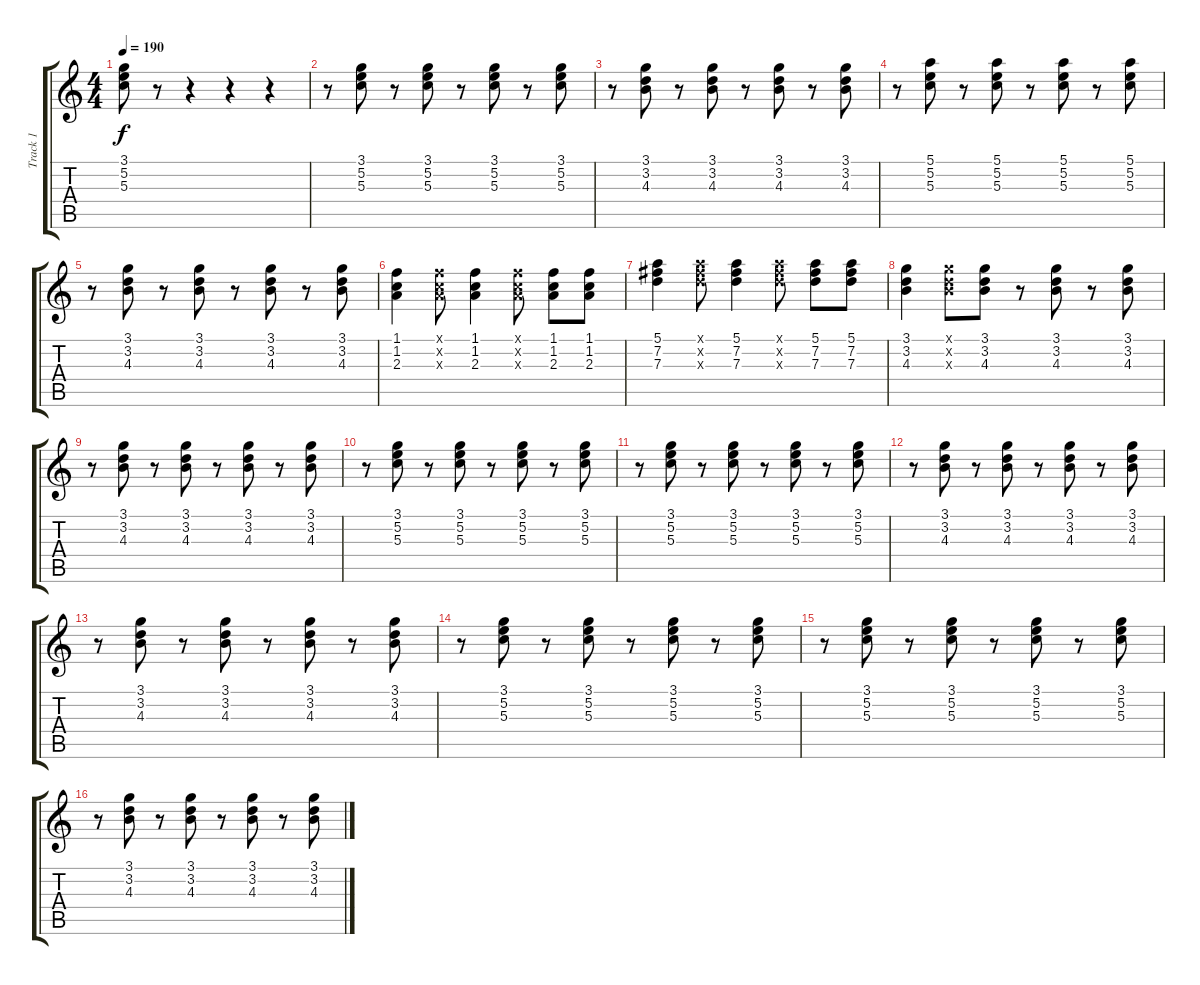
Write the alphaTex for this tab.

\track ("Track 1" "Track 1") {instrument electricguitarclean}
\staff {score tabs}
\tuning (E4 B3 G3 D3 A2 E2) {hide}
\ts (4 4)
\tempo 190
\clef g2
\ks c
(3.1 5.2 5.3).8{dy f} r.8 r.4 r.4 r.4 |
r.8 (3.1 5.2 5.3).8 r.8 (3.1 5.2 5.3).8 r.8 (3.1 5.2 5.3).8 r.8 (3.1 5.2 5.3).8 |
r.8 (3.1 3.2 4.3).8 r.8 (3.1 3.2 4.3).8 r.8 (3.1 3.2 4.3).8 r.8 (3.1 3.2 4.3).8 |
r.8 (5.1 5.2 5.3).8 r.8 (5.1 5.2 5.3).8 r.8 (5.1 5.2 5.3).8 r.8 (5.1 5.2 5.3).8 |
r.8 (3.1 3.2 4.3).8 r.8 (3.1 3.2 4.3).8 r.8 (3.1 3.2 4.3).8 r.8 (3.1 3.2 4.3).8 |
(1.1 1.2 2.3).4 (1.1{x} 1.2{x} 2.3{x}).8 (1.1 1.2 2.3).4 (1.1{x} 1.2{x} 2.3{x}).8 (1.1 1.2 2.3).8 (1.1 1.2 2.3).8 |
(5.1 7.2 7.3).4 (5.1{x} 7.2{x} 7.3{x}).8 (5.1 7.2 7.3).4 (5.1{x} 7.2{x} 7.3{x}).8 (5.1 7.2 7.3).8 (5.1 7.2 7.3).8 |
(3.1 3.2 4.3).4 (3.1{x} 3.2{x} 4.3{x}).8 (3.1 3.2 4.3).8 r.8 (3.1 3.2 4.3).8 r.8 (3.1 3.2 4.3).8 |
r.8 (3.1 3.2 4.3).8 r.8 (3.1 3.2 4.3).8 r.8 (3.1 3.2 4.3).8 r.8 (3.1 3.2 4.3).8 |
r.8 (3.1 5.2 5.3).8 r.8 (3.1 5.2 5.3).8 r.8 (3.1 5.2 5.3).8 r.8 (3.1 5.2 5.3).8 |
r.8 (3.1 5.2 5.3).8 r.8 (3.1 5.2 5.3).8 r.8 (3.1 5.2 5.3).8 r.8 (3.1 5.2 5.3).8 |
r.8 (3.1 3.2 4.3).8 r.8 (3.1 3.2 4.3).8 r.8 (3.1 3.2 4.3).8 r.8 (3.1 3.2 4.3).8 |
r.8 (3.1 3.2 4.3).8 r.8 (3.1 3.2 4.3).8 r.8 (3.1 3.2 4.3).8 r.8 (3.1 3.2 4.3).8 |
r.8 (3.1 5.2 5.3).8 r.8 (3.1 5.2 5.3).8 r.8 (3.1 5.2 5.3).8 r.8 (3.1 5.2 5.3).8 |
r.8 (3.1 5.2 5.3).8 r.8 (3.1 5.2 5.3).8 r.8 (3.1 5.2 5.3).8 r.8 (3.1 5.2 5.3).8 |
r.8 (3.1 3.2 4.3).8 r.8 (3.1 3.2 4.3).8 r.8 (3.1 3.2 4.3).8 r.8 (3.1 3.2 4.3).8
